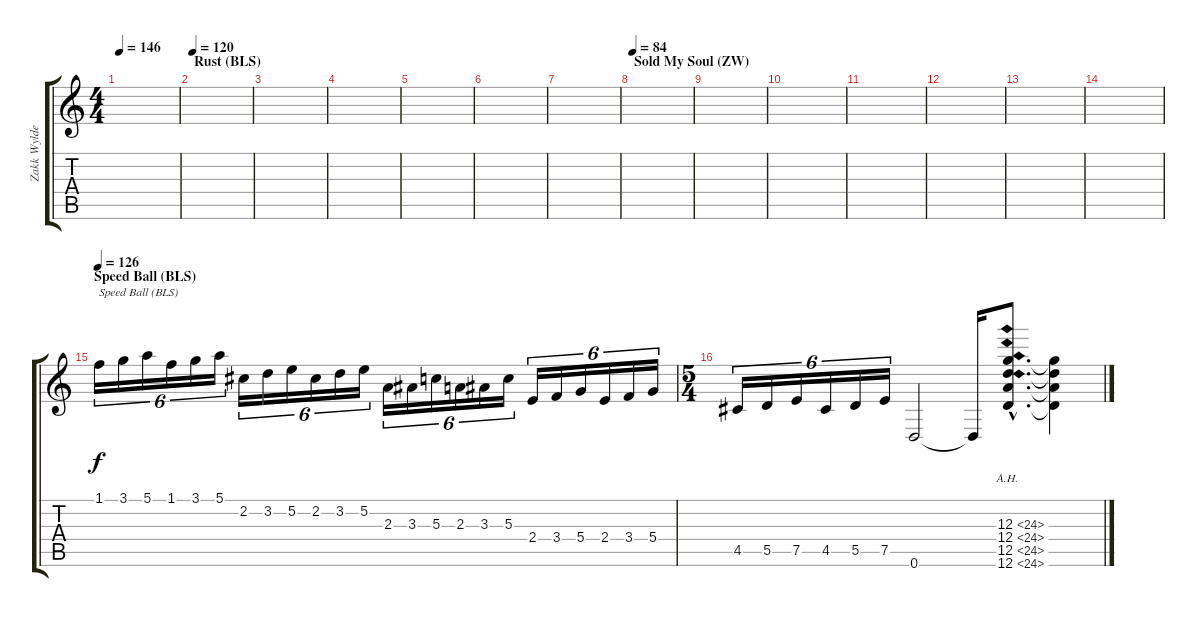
\track ("Zakk Wylde" "Zakk Wylde") {instrument overdrivenguitar}
\staff {score tabs}
\tuning (E4 B3 G3 D3 A2 D2) {hide}
\ts (4 4)
\tempo 146
\clef g2
\ks c
|
\section ("" "Rust (BLS)")
\tempo 120
|
|
|
|
|
|
\section ("" "Sold My Soul (ZW)")
\tempo 84
|
|
|
|
|
|
|
\section ("" "Speed Ball (BLS)")
\tempo 126
1.1.16{tu (6 4) txt "Speed Ball (BLS)" instrument acousticguitarsteel} 3.1.16{tu (6 4)} 5.1.16{tu (6 4)} 1.1.16{tu (6 4)} 3.1.16{tu (6 4)} 5.1.16{tu (6 4)} 2.2.16{tu (6 4)} 3.2.16{tu (6 4)} 5.2.16{tu (6 4)} 2.2.16{tu (6 4)} 3.2.16{tu (6 4)} 5.2.16{tu (6 4)} 2.3.16{tu (6 4)} 3.3.16{tu (6 4)} 5.3.16{tu (6 4)} 2.3.16{tu (6 4)} 3.3.16{tu (6 4)} 5.3.16{tu (6 4)} 2.4.16{tu (6 4)} 3.4.16{tu (6 4)} 5.4.16{tu (6 4)} 2.4.16{tu (6 4)} 3.4.16{tu (6 4)} 5.4.16{tu (6 4)} |
\ts (5 4)
4.5.16{tu (6 4)} 5.5.16{tu (6 4)} 7.5.16{tu (6 4)} 4.5.16{tu (6 4)} 5.5.16{tu (6 4)} 7.5.16{tu (6 4)} 0.6.2 0.6{t}.16 (12.3{ah 12 hac} 12.4{ah 12 hac} 12.5{ah 12 hac} 12.6{ah 12 hac}).8{d} (12.3{t} 12.4{t} 12.5{t} 12.6{t}).4
